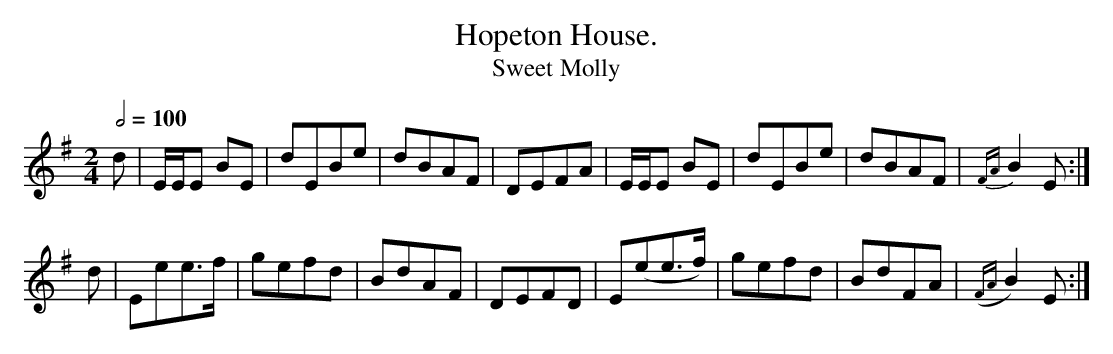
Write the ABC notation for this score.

X:1
T:Hopeton House.
T:Sweet Molly
M:2/4
L:1/8
Q:1/2=100
K:E minor
d|E/E/E BE |dEBe|dBAF|DEFA|E/E/E   BE  |dEBe|dBAF| {FA}B2 E:|
d|Ee````e>f|gefd|BdAF|DEFD|E(e`````e>f)|gefd|BdFA|({FA}B2)E:|
